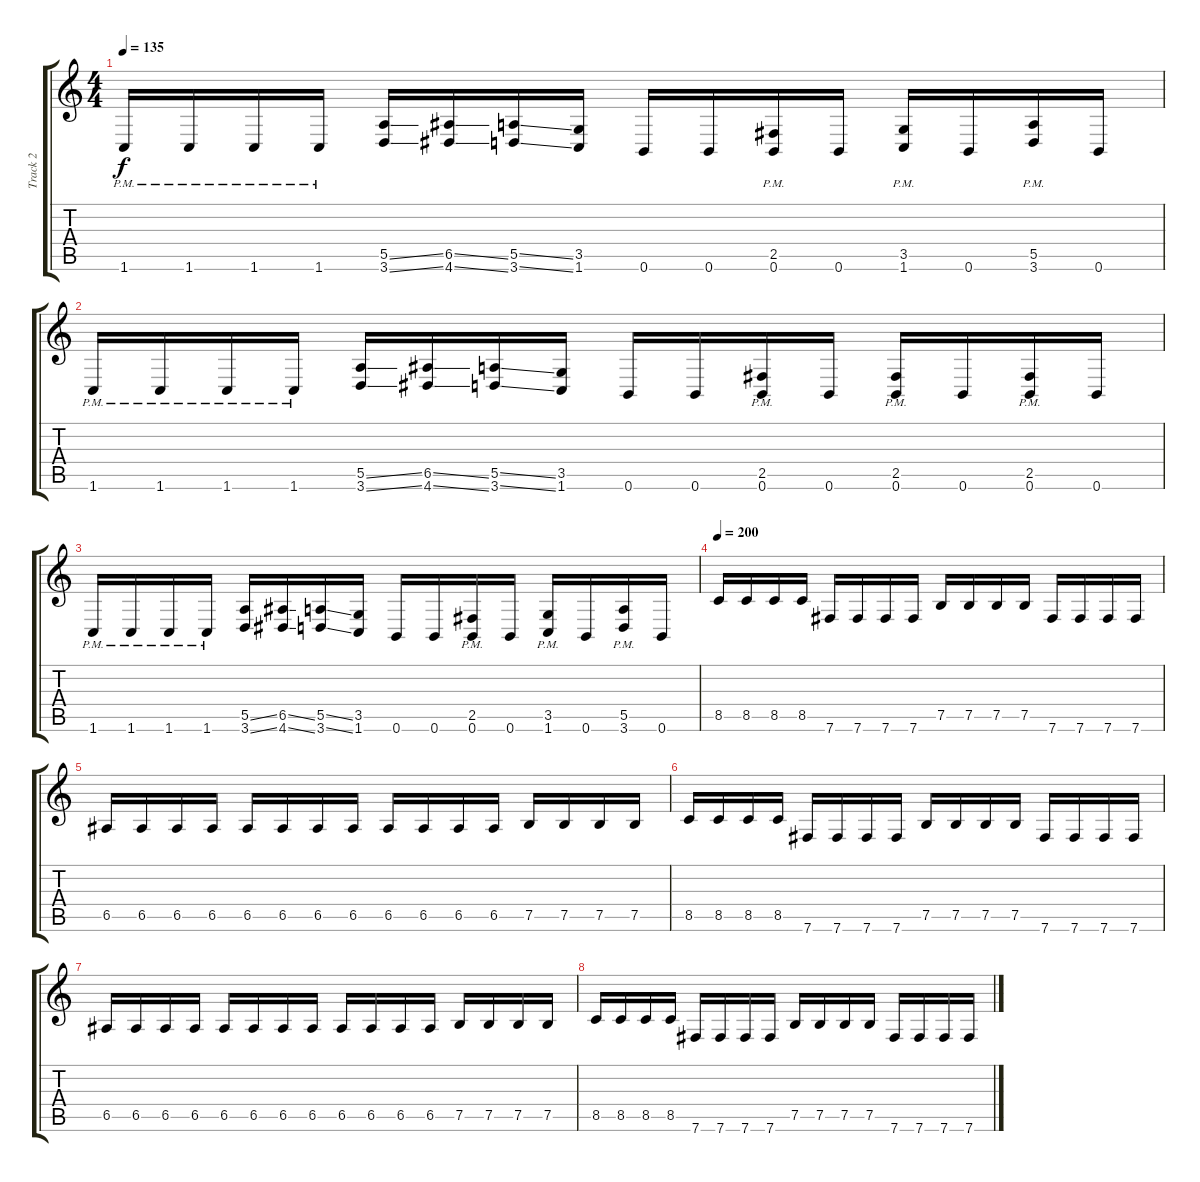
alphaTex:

\track ("Track 2" "Track 2") {instrument distortionguitar}
\staff {score tabs}
\tuning (B3 Gb3 D3 A2 E2 B1) {hide}
\ts (4 4)
\tempo 135
\clef g2
\ks c
1.6{pm}.16{dy f} 1.6{pm}.16 1.6{pm}.16 1.6{pm}.16 (5.5{ss} 3.6{ss}).16 (6.5{ss} 4.6{ss}).16 (5.5{ss} 3.6{ss}).16 (3.5 1.6).16 0.6.16 0.6.16 (2.5{pm} 0.6{pm}).16 0.6.16 (3.5{pm} 1.6{pm}).16 0.6.16 (5.5{pm} 3.6{pm}).16 0.6.16 |
1.6{pm}.16 1.6{pm}.16 1.6{pm}.16 1.6{pm}.16 (5.5{ss} 3.6{ss}).16 (6.5{ss} 4.6{ss}).16 (5.5{ss} 3.6{ss}).16 (3.5 1.6).16 0.6.16 0.6.16 (2.5{pm} 0.6{pm}).16 0.6.16 (2.5{pm} 0.6{pm}).16 0.6.16 (2.5{pm} 0.6{pm}).16 0.6.16 |
1.6{pm}.16 1.6{pm}.16 1.6{pm}.16 1.6{pm}.16 (5.5{ss} 3.6{ss}).16 (6.5{ss} 4.6{ss}).16 (5.5{ss} 3.6{ss}).16 (3.5 1.6).16 0.6.16 0.6.16 (2.5{pm} 0.6{pm}).16 0.6.16 (3.5{pm} 1.6{pm}).16 0.6.16 (5.5{pm} 3.6{pm}).16 0.6.16 |
\tempo 200
8.5.16 8.5.16 8.5.16 8.5.16 7.6.16 7.6.16 7.6.16 7.6.16 7.5.16 7.5.16 7.5.16 7.5.16 7.6.16 7.6.16 7.6.16 7.6.16 |
6.5.16 6.5.16 6.5.16 6.5.16 6.5.16 6.5.16 6.5.16 6.5.16 6.5.16 6.5.16 6.5.16 6.5.16 7.5.16 7.5.16 7.5.16 7.5.16 |
8.5.16 8.5.16 8.5.16 8.5.16 7.6.16 7.6.16 7.6.16 7.6.16 7.5.16 7.5.16 7.5.16 7.5.16 7.6.16 7.6.16 7.6.16 7.6.16 |
6.5.16 6.5.16 6.5.16 6.5.16 6.5.16 6.5.16 6.5.16 6.5.16 6.5.16 6.5.16 6.5.16 6.5.16 7.5.16 7.5.16 7.5.16 7.5.16 |
8.5.16 8.5.16 8.5.16 8.5.16 7.6.16 7.6.16 7.6.16 7.6.16 7.5.16 7.5.16 7.5.16 7.5.16 7.6.16 7.6.16 7.6.16 7.6.16
